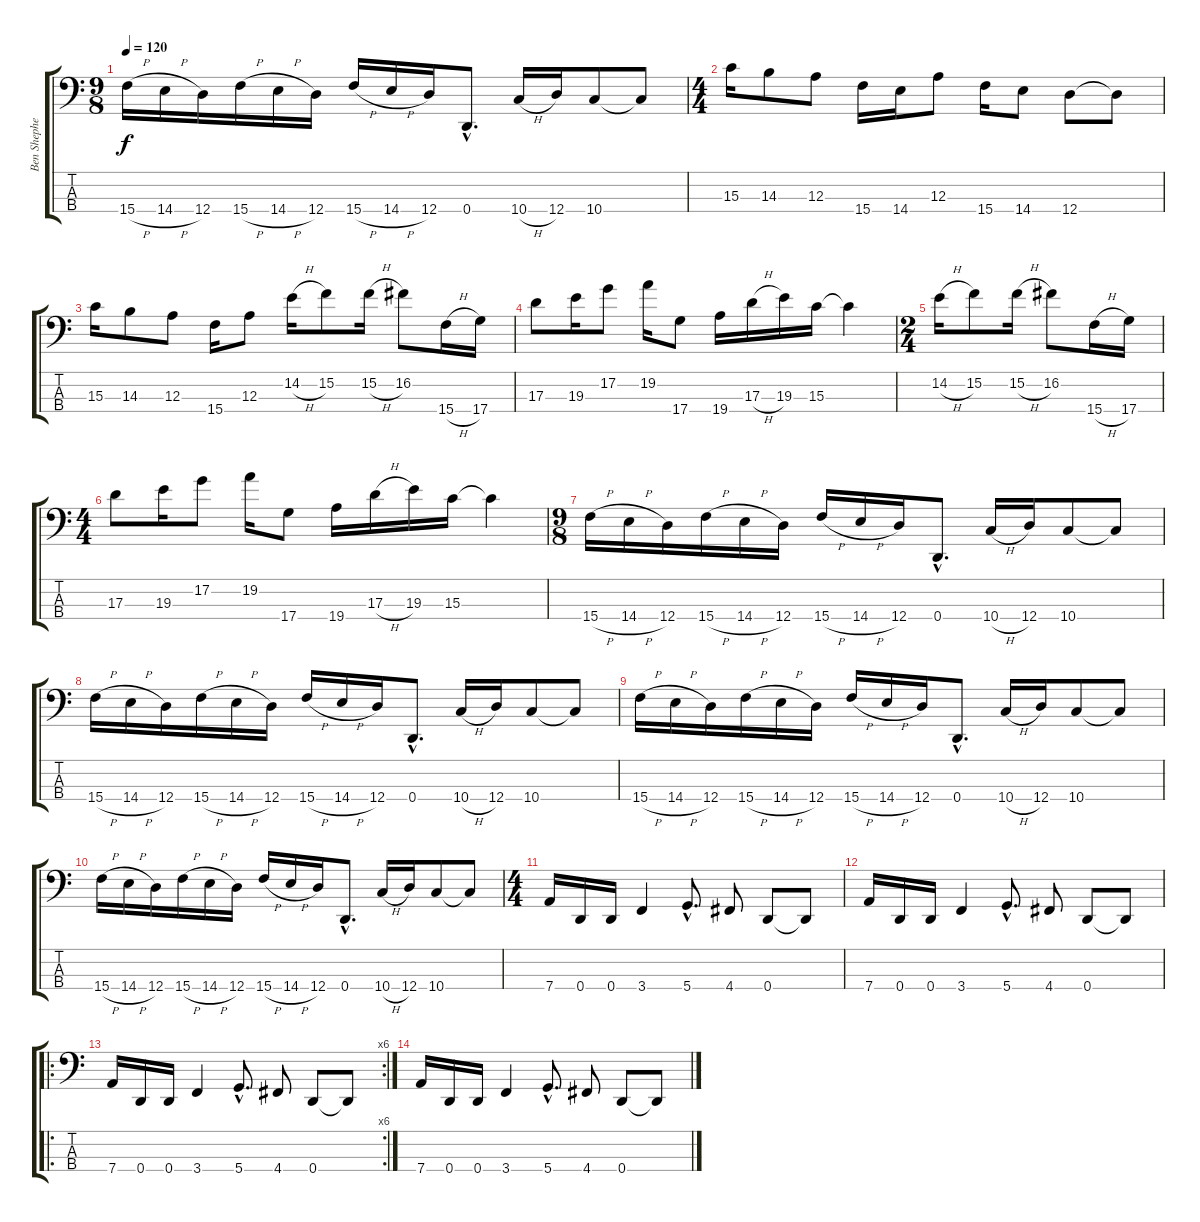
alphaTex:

\track ("Ben Shepherd" "Ben Shephe") {instrument electricbasspick}
\staff {score tabs}
\tuning (G2 D2 A1 D1) {hide}
\ts (9 8)
\tempo 120
\clef f4
\ks c
15.4{h}.16{dy f} 14.4{h}.16 12.4.16 15.4{h}.16 14.4{h}.16 12.4.16 15.4{h}.16 14.4{h}.16 12.4.16 0.4{hac}.8{d} 10.4{h}.16 12.4.16 10.4.8 10.4{t}.8 |
\ts (4 4)
15.3.16 14.3.8 12.3.8 15.4.16 14.4.16 12.3.8 15.4.16 14.4.8 12.4.8 12.4{t}.8 |
15.3.16 14.3.8 12.3.8 15.4.16 12.3.8 14.2{h}.16 15.2.8 15.2{h}.16 16.2.8 15.4{h}.16 17.4.16 |
17.3.8 19.3.16 17.2.8 19.2.16 17.4.8 19.4.16 17.3{h}.16 19.3.16 15.3.16 15.3{t}.4 |
\ts (2 4)
14.2{h}.16 15.2.8 15.2{h}.16 16.2.8 15.4{h}.16 17.4.16 |
\ts (4 4)
17.3.8 19.3.16 17.2.8 19.2.16 17.4.8 19.4.16 17.3{h}.16 19.3.16 15.3.16 15.3{t}.4 |
\ts (9 8)
15.4{h}.16 14.4{h}.16 12.4.16 15.4{h}.16 14.4{h}.16 12.4.16 15.4{h}.16 14.4{h}.16 12.4.16 0.4{hac}.8{d} 10.4{h}.16 12.4.16 10.4.8 10.4{t}.8 |
15.4{h}.16 14.4{h}.16 12.4.16 15.4{h}.16 14.4{h}.16 12.4.16 15.4{h}.16 14.4{h}.16 12.4.16 0.4{hac}.8{d} 10.4{h}.16 12.4.16 10.4.8 10.4{t}.8 |
15.4{h}.16 14.4{h}.16 12.4.16 15.4{h}.16 14.4{h}.16 12.4.16 15.4{h}.16 14.4{h}.16 12.4.16 0.4{hac}.8{d} 10.4{h}.16 12.4.16 10.4.8 10.4{t}.8 |
15.4{h}.16 14.4{h}.16 12.4.16 15.4{h}.16 14.4{h}.16 12.4.16 15.4{h}.16 14.4{h}.16 12.4.16 0.4{hac}.8{d} 10.4{h}.16 12.4.16 10.4.8 10.4{t}.8 |
\ts (4 4)
7.4.16 0.4.16 0.4.16 3.4.4 5.4{hac}.8{d} 4.4.8 0.4.8 0.4{t}.8 |
7.4.16 0.4.16 0.4.16 3.4.4 5.4{hac}.8{d} 4.4.8 0.4.8 0.4{t}.8 |
\ro
\rc 6
7.4.16 0.4.16 0.4.16 3.4.4 5.4{hac}.8{d} 4.4.8 0.4.8 0.4{t}.8 |
7.4.16 0.4.16 0.4.16 3.4.4 5.4{hac}.8{d} 4.4.8 0.4.8 0.4{t}.8
